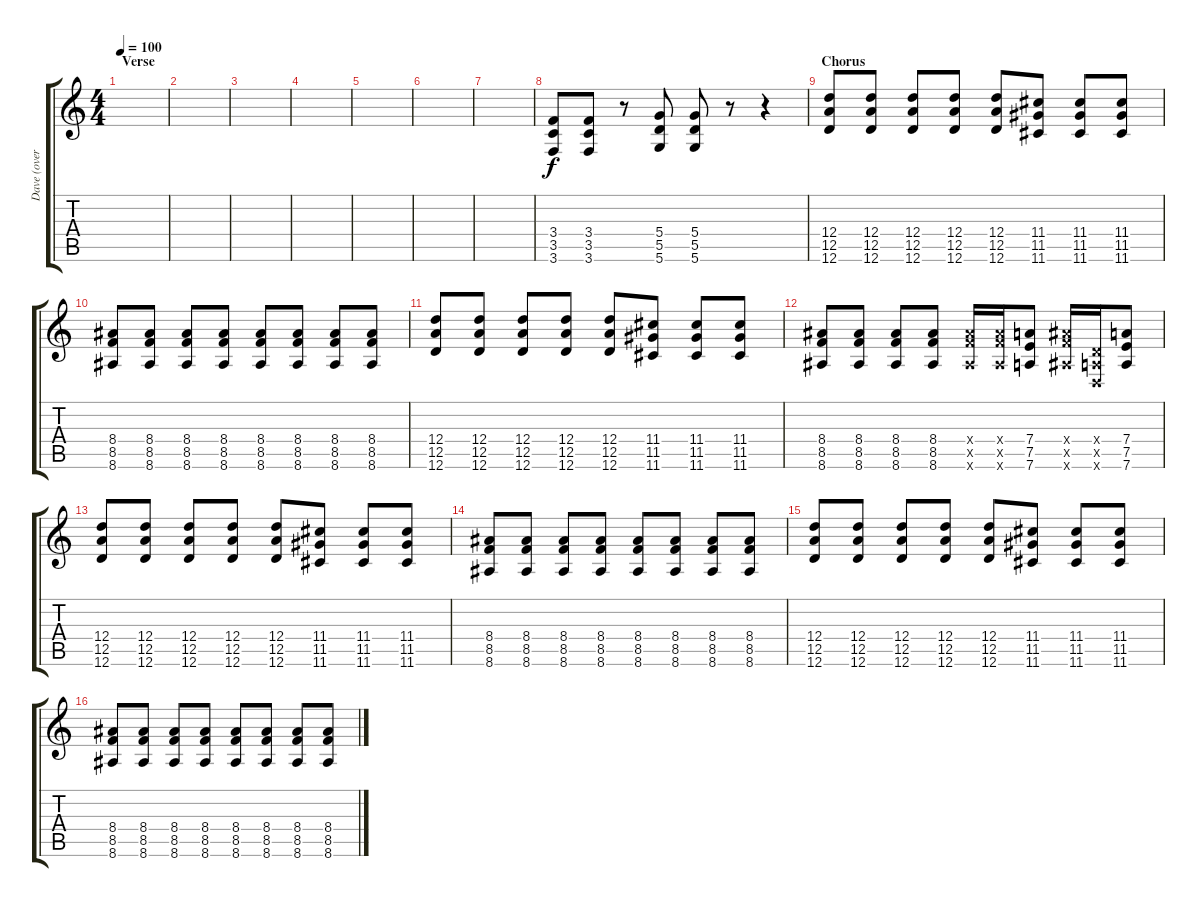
\track ("Dave (overdub)" "Dave (over") {instrument distortionguitar}
\staff {score tabs}
\tuning (E4 B3 G3 D3 A2 D2) {hide}
\ts (4 4)
\section ("" "Verse")
\tempo 100
\clef g2
\ks c
|
|
|
|
|
|
|
(3.4 3.5 3.6).8{volume 13 balance 8} (3.4 3.5 3.6).8 r.8 (5.4 5.5 5.6).8 (5.4 5.5 5.6).8 r.8 r.4 |
\section ("" "Chorus")
(12.4 12.5 12.6).8{volume 13} (12.4 12.5 12.6).8 (12.4 12.5 12.6).8 (12.4 12.5 12.6).8 (12.4 12.5 12.6).8 (11.4 11.5 11.6).8 (11.4 11.5 11.6).8 (11.4 11.5 11.6).8 |
(8.4 8.5 8.6).8 (8.4 8.5 8.6).8 (8.4 8.5 8.6).8 (8.4 8.5 8.6).8 (8.4 8.5 8.6).8 (8.4 8.5 8.6).8 (8.4 8.5 8.6).8 (8.4 8.5 8.6).8 |
(12.4 12.5 12.6).8 (12.4 12.5 12.6).8 (12.4 12.5 12.6).8 (12.4 12.5 12.6).8 (12.4 12.5 12.6).8 (11.4 11.5 11.6).8 (11.4 11.5 11.6).8 (11.4 11.5 11.6).8 |
(8.4 8.5 8.6).8 (8.4 8.5 8.6).8 (8.4 8.5 8.6).8 (8.4 8.5 8.6).8 (8.4{x} 8.5{x} 8.6{x}).16 (8.4{x} 8.5{x} 8.6{x}).16 (7.4 7.5 7.6).8 (8.4{x} 8.5{x} 8.6{x}).16 (0.4{x} 0.5{x} 0.6{x}).16 (7.4 7.5 7.6).8 |
(12.4 12.5 12.6).8{volume 13} (12.4 12.5 12.6).8 (12.4 12.5 12.6).8 (12.4 12.5 12.6).8 (12.4 12.5 12.6).8 (11.4 11.5 11.6).8 (11.4 11.5 11.6).8 (11.4 11.5 11.6).8 |
(8.4 8.5 8.6).8 (8.4 8.5 8.6).8 (8.4 8.5 8.6).8 (8.4 8.5 8.6).8 (8.4 8.5 8.6).8 (8.4 8.5 8.6).8 (8.4 8.5 8.6).8 (8.4 8.5 8.6).8 |
(12.4 12.5 12.6).8 (12.4 12.5 12.6).8 (12.4 12.5 12.6).8 (12.4 12.5 12.6).8 (12.4 12.5 12.6).8 (11.4 11.5 11.6).8 (11.4 11.5 11.6).8 (11.4 11.5 11.6).8 |
(8.4 8.5 8.6).8 (8.4 8.5 8.6).8 (8.4 8.5 8.6).8 (8.4 8.5 8.6).8 (8.4 8.5 8.6).8 (8.4 8.5 8.6).8 (8.4 8.5 8.6).8 (8.4 8.5 8.6).8
